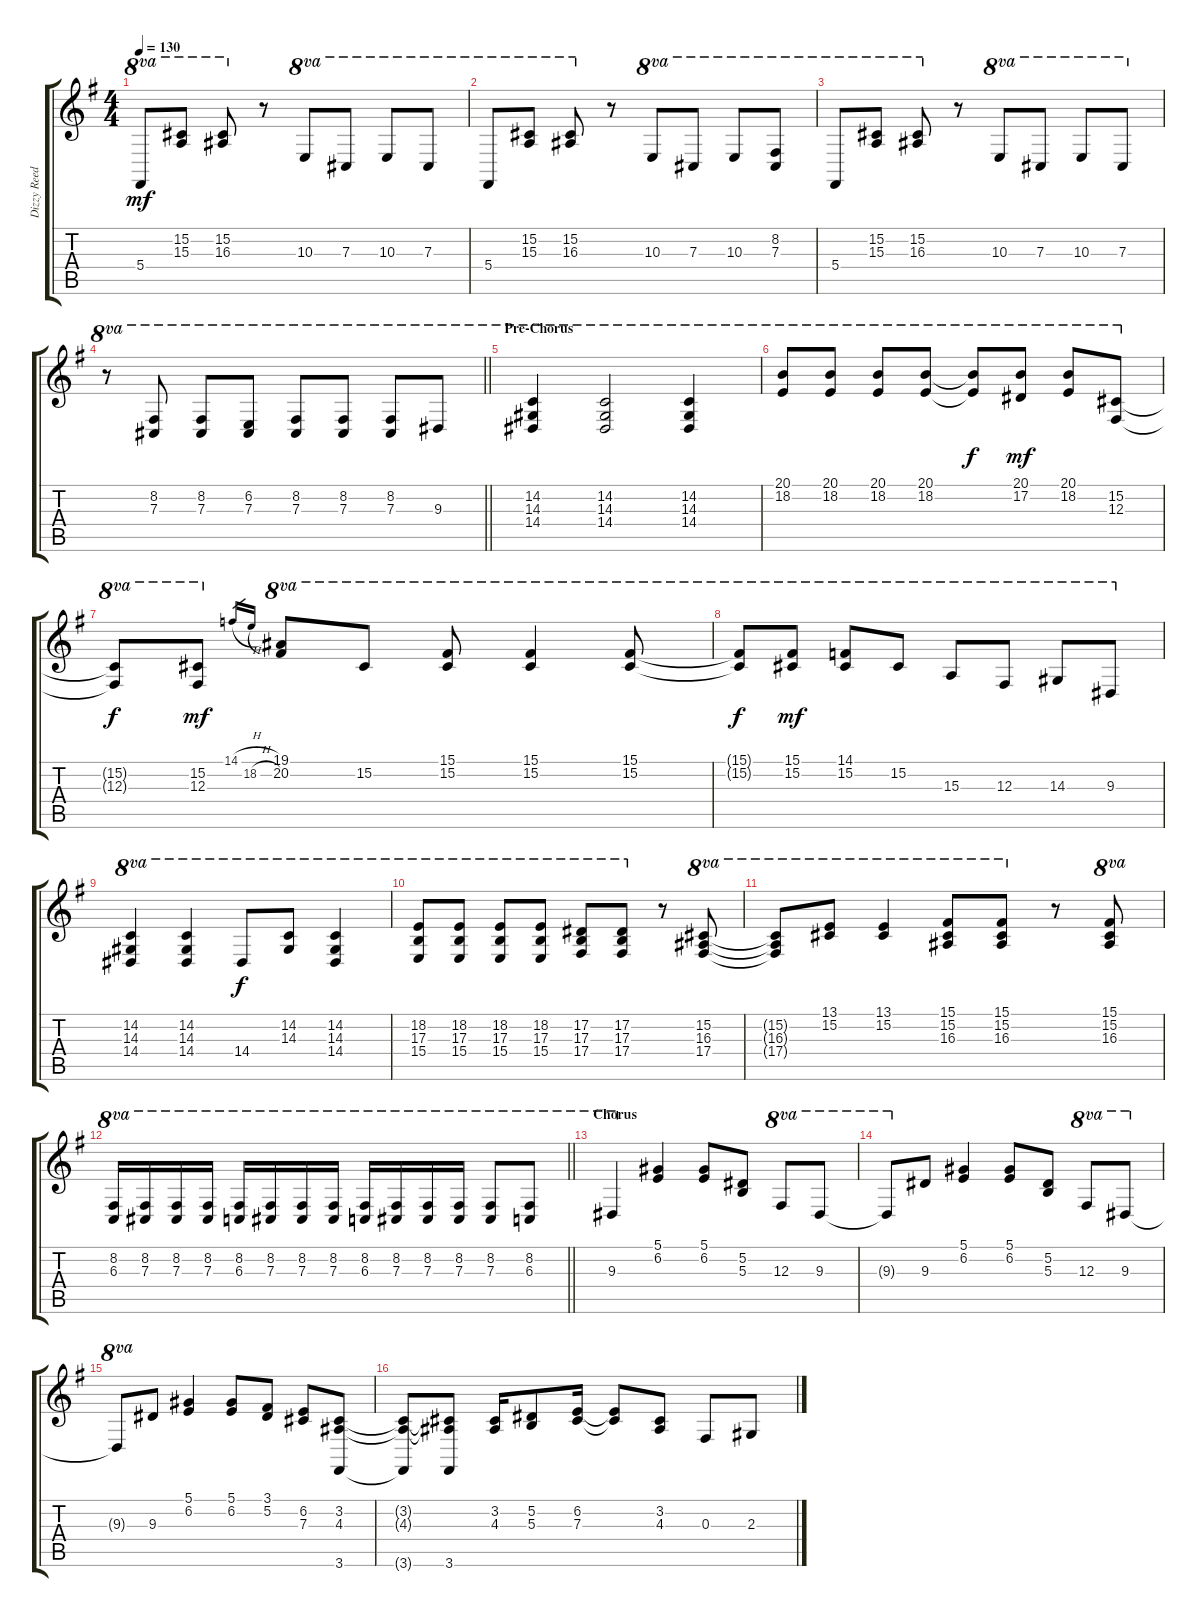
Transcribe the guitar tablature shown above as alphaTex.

\track ("Dizzy Reed - Piano" "Dizzy Reed") {instrument acousticgrandpiano}
\staff {score tabs}
\tuning (Eb4 Bb3 Gb3 Db3 Ab2 Eb2) {hide}
\ts (4 4)
\tempo 130
\clef g2
\ks g
5.4.8{ot 8va dy mf} (15.2 15.3).8{ot 8va} (15.2 16.3).8{ot 8va} r.8 10.3.8{ot 8va} 7.3.8{ot 8va} 10.3.8{ot 8va} 7.3.8{ot 8va} |
5.4.8{ot 8va} (15.2 15.3).8{ot 8va} (15.2 16.3).8{ot 8va} r.8 10.3.8{ot 8va} 7.3.8{ot 8va} 10.3.8{ot 8va} (8.2 7.3).8{ot 8va} |
5.4.8{ot 8va} (15.2 15.3).8{ot 8va} (15.2 16.3).8{ot 8va} r.8 10.3.8{ot 8va} 7.3.8{ot 8va} 10.3.8{ot 8va} 7.3.8{ot 8va} |
\barLineRight lightlight
r.8{ot 8va} (8.2 7.3).8{ot 8va} (8.2 7.3).8{ot 8va} (6.2 7.3).8{ot 8va} (8.2 7.3).8{ot 8va} (8.2 7.3).8{ot 8va} (8.2 7.3).8{ot 8va} 9.3.8{ot 8va} |
\section ("" "Pre-Chorus")
(14.2 14.3 14.4).4{ot 8va} (14.2 14.3 14.4).2{ot 8va} (14.2 14.3 14.4).4{ot 8va} |
(20.1 18.2).8{ot 8va} (20.1 18.2).8{ot 8va} (20.1 18.2).8{ot 8va} (20.1 18.2).8{ot 8va} (20.1{t} 18.2{t}).8{ot 8va dy f} (20.1 17.2).8{ot 8va dy mf} (20.1 18.2).8{ot 8va} (15.2 12.3).8{ot 8va} |
(15.2{t} 12.3{t}).8{ot 8va dy f} (15.2 12.3).8{ot 8va dy mf} 14.1{h}.16{gr} 18.2{h}.16{gr} (19.1 20.2).8{ot 8va} 15.2.8{ot 8va} (15.1 15.2).8{ot 8va} (15.1 15.2).4{ot 8va} (15.1 15.2).8{ot 8va} |
(15.1{t} 15.2{t}).8{ot 8va dy f} (15.1 15.2).8{ot 8va dy mf} (14.1 15.2).8{ot 8va} 15.2.8{ot 8va} 15.3.8{ot 8va} 12.3.8{ot 8va} 14.3.8{ot 8va} 9.3.8{ot 8va} |
(14.2 14.3 14.4).4{ot 8va} (14.2 14.3 14.4).4{ot 8va} 14.4.8{ot 8va dy f} (14.2 14.3).8{ot 8va} (14.2 14.3 14.4).4{ot 8va} |
(18.2 17.3 15.4).8{ot 8va} (18.2 17.3 15.4).8{ot 8va} (18.2 17.3 15.4).8{ot 8va} (18.2 17.3 15.4).8{ot 8va} (17.2 17.3 17.4).8{ot 8va} (17.2 17.3 17.4).8{ot 8va} r.8 (15.2 16.3 17.4).8{ot 8va} |
(15.2{t} 16.3{t} 17.4{t}).8{ot 8va} (13.1 15.2).8{ot 8va} (13.1 15.2).4{ot 8va} (15.1 15.2 16.3).8{ot 8va} (15.1 15.2 16.3).8{ot 8va} r.8 (15.1 15.2 16.3).8{ot 8va} |
\barLineRight lightlight
(8.2 6.3).16{ot 8va} (8.2 7.3).16{ot 8va} (8.2 7.3).16{ot 8va} (8.2 7.3).16{ot 8va} (8.2 6.3).16{ot 8va} (8.2 7.3).16{ot 8va} (8.2 7.3).16{ot 8va} (8.2 7.3).16{ot 8va} (8.2 6.3).16{ot 8va} (8.2 7.3).16{ot 8va} (8.2 7.3).16{ot 8va} (8.2 7.3).16{ot 8va} (8.2 7.3).8{ot 8va} (8.2 6.3).8{ot 8va} |
\section ("" "Chorus")
9.3.4{ot 8va} (5.1 6.2).4 (5.1 6.2).8 (5.2 5.3).8 12.3.8{ot 8va} 9.3.8{ot 8va} |
9.3{t}.8{ot 8va} 9.3.8 (5.1 6.2).4 (5.1 6.2).8 (5.2 5.3).8 12.3.8{ot 8va} 9.3.8{ot 8va} |
9.3{t}.8{ot 8va} 9.3.8 (5.1 6.2).4 (5.1 6.2).8 (3.1 5.2).8 (6.2 7.3).8 (3.2 4.3 3.6).8 |
(3.2{t} 4.3{t} 3.6{t}).8 (3.2{t} 4.3{t} 3.6).8 (3.2 4.3).16 (5.2 5.3).8 (6.2 7.3).16 (6.2{t} 7.3{t}).8 (3.2 4.3).8 0.3.8 2.3.8
